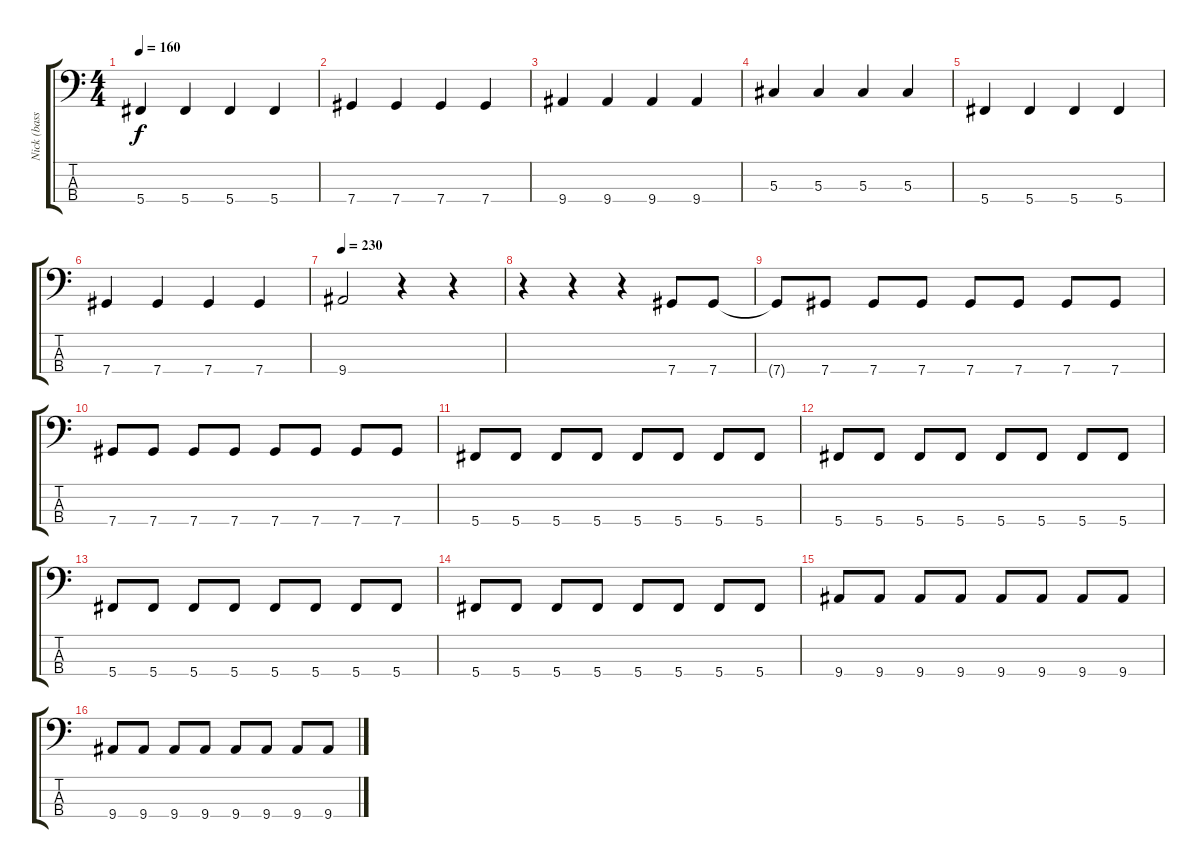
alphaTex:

\track ("Nick (bass)" "Nick (bass") {instrument electricbasspick}
\staff {score tabs}
\tuning (Gb2 Db2 Ab1 Db1) {hide}
\ts (4 4)
\tempo 160
\clef f4
\ks c
5.4.4{dy f} 5.4.4 5.4.4 5.4.4 |
7.4.4 7.4.4 7.4.4 7.4.4 |
9.4.4 9.4.4 9.4.4 9.4.4 |
5.3.4 5.3.4 5.3.4 5.3.4 |
5.4.4 5.4.4 5.4.4 5.4.4 |
7.4.4 7.4.4 7.4.4 7.4.4 |
\tempo 230
9.4.2 r.4 r.4 |
r.4 r.4 r.4 7.4.8 7.4.8 |
7.4{t}.8 7.4.8 7.4.8 7.4.8 7.4.8 7.4.8 7.4.8 7.4.8 |
7.4.8 7.4.8 7.4.8 7.4.8 7.4.8 7.4.8 7.4.8 7.4.8 |
5.4.8 5.4.8 5.4.8 5.4.8 5.4.8 5.4.8 5.4.8 5.4.8 |
5.4.8 5.4.8 5.4.8 5.4.8 5.4.8 5.4.8 5.4.8 5.4.8 |
5.4.8 5.4.8 5.4.8 5.4.8 5.4.8 5.4.8 5.4.8 5.4.8 |
5.4.8 5.4.8 5.4.8 5.4.8 5.4.8 5.4.8 5.4.8 5.4.8 |
9.4.8 9.4.8 9.4.8 9.4.8 9.4.8 9.4.8 9.4.8 9.4.8 |
9.4.8 9.4.8 9.4.8 9.4.8 9.4.8 9.4.8 9.4.8 9.4.8
